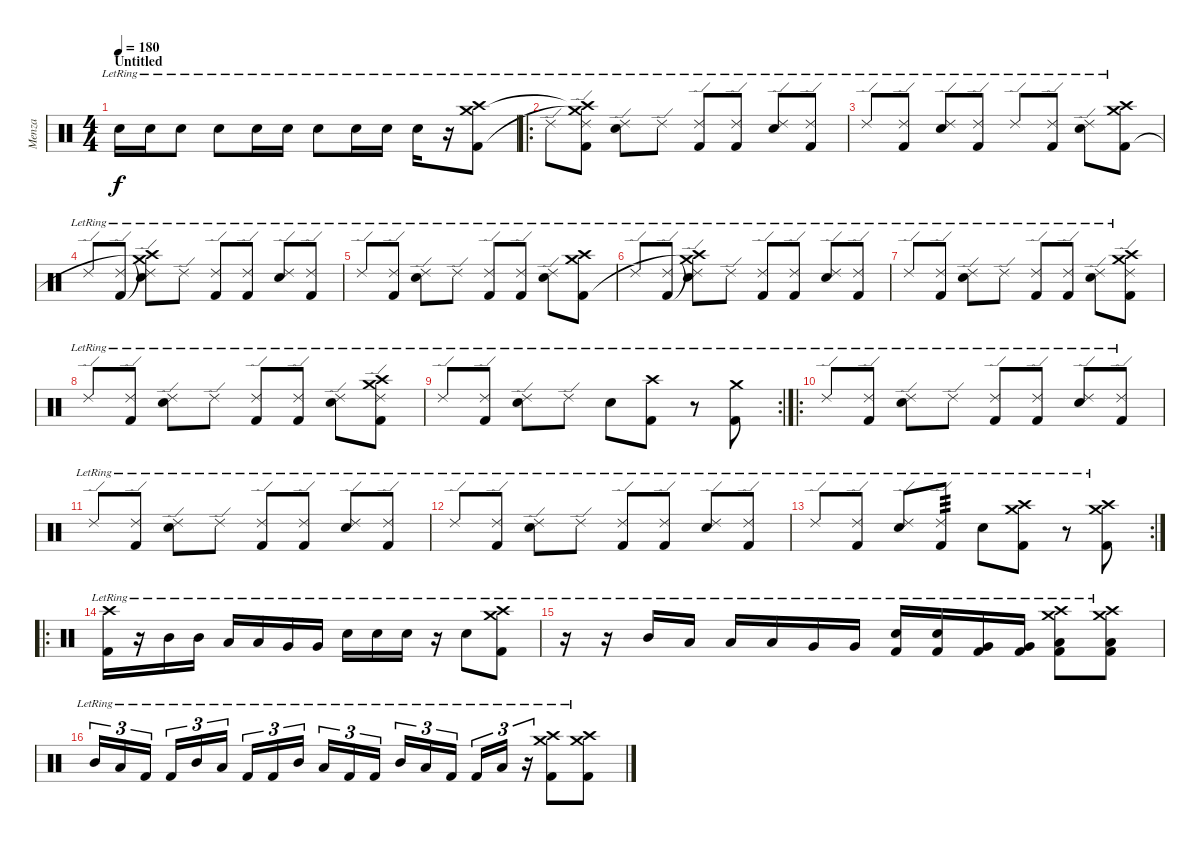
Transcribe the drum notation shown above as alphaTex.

\track ("Menza" "Menza") {instrument percussion}
\staff {score}
\articulation defaults
\ts (4 4)
\section ("" "Untitled")
\tempo 180
\clef neutral
\ks c "Electric Snare (hit)"{lr}.16{dy f} "Electric Snare (hit)"{lr}.16 "Electric Snare (hit)"{lr}.8 "Electric Snare (hit)"{lr}.8 "Electric Snare (hit)"{lr}.16 "Electric Snare (hit)"{lr}.16 "Electric Snare (hit)"{lr}.8 "Electric Snare (hit)"{lr}.16 "Electric Snare (hit)"{lr}.16 "Electric Snare (hit)"{lr}.16
r.16 ("Crash high (hit)"{lr} "Crash medium (hit)"{lr} "Kick (hit) 2"{lr}).8 |
\ro "Ride (edge) 2"{lr}.8
("Ride (edge) 2"{lr} "Crash high (hit)"{t} "Crash medium (hit)"{t} "Kick (hit) 2"{lr}).8 ("Ride (edge) 2"{lr} "Electric Snare (hit)"{lr}).8 "Ride (edge) 2"{lr}.8 ("Ride (edge) 2"{lr} "Kick (hit) 2"{lr}).8 ("Ride (edge) 2"{lr} "Kick (hit) 2"{lr}).8 ("Ride (edge) 2"{lr} "Electric Snare (hit)"{lr}).8 ("Ride (edge) 2"{lr} "Kick (hit) 2"{lr}).8 |
"Ride (edge) 2"{lr}.8 ("Ride (edge) 2"{lr} "Kick (hit) 2"{lr}).8 ("Ride (edge) 2"{lr} "Electric Snare (hit)"{lr}).8 ("Ride (edge) 2"{lr} "Kick (hit) 2"{lr}).8 "Ride (edge) 2"{lr}.8 ("Ride (edge) 2"{lr} "Kick (hit) 2"{lr}).8 ("Ride (edge) 2"{lr} "Electric Snare (hit)"{lr}).8 ("Crash high (hit)"{lr} "Crash medium (hit)"{lr} "Kick (hit) 2"{lr}).8 |
"Ride (edge) 2"{lr}.8 ("Ride (edge) 2"{lr} "Kick (hit) 2"{lr}).8 ("Ride (edge) 2"{lr} "Crash high (hit)"{t} "Crash medium (hit)"{t} "Electric Snare (hit)"{lr}).8 "Ride (edge) 2"{lr}.8 ("Ride (edge) 2"{lr} "Kick (hit) 2"{lr}).8 ("Ride (edge) 2"{lr} "Kick (hit) 2"{lr}).8 ("Ride (edge) 2"{lr} "Electric Snare (hit)"{lr}).8 ("Ride (edge) 2"{lr} "Kick (hit) 2"{lr}).8 |
"Ride (edge) 2"{lr}.8 ("Ride (edge) 2"{lr} "Kick (hit) 2"{lr}).8 ("Ride (edge) 2"{lr} "Electric Snare (hit)"{lr}).8 "Ride (edge) 2"{lr}.8 ("Ride (edge) 2"{lr} "Kick (hit) 2"{lr}).8 ("Ride (edge) 2"{lr} "Kick (hit) 2"{lr}).8 ("Ride (edge) 2"{lr} "Electric Snare (hit)"{lr}).8 ("Crash high (hit)"{lr} "Crash medium (hit)"{lr} "Kick (hit) 2"{lr}).8 |
"Ride (edge) 2"{lr}.8 ("Ride (edge) 2"{lr} "Kick (hit) 2"{lr}).8 ("Ride (edge) 2"{lr} "Crash high (hit)"{t} "Crash medium (hit)"{t} "Electric Snare (hit)"{lr}).8 "Ride (edge) 2"{lr}.8 ("Ride (edge) 2"{lr} "Kick (hit) 2"{lr}).8 ("Ride (edge) 2"{lr} "Kick (hit) 2"{lr}).8 ("Ride (edge) 2"{lr} "Electric Snare (hit)"{lr}).8 ("Ride (edge) 2"{lr} "Kick (hit) 2"{lr}).8 |
"Ride (edge) 2"{lr}.8 ("Ride (edge) 2"{lr} "Kick (hit) 2"{lr}).8 ("Ride (edge) 2"{lr} "Electric Snare (hit)"{lr}).8 "Ride (edge) 2"{lr}.8 ("Ride (edge) 2"{lr} "Kick (hit) 2"{lr}).8 ("Ride (edge) 2"{lr} "Kick (hit) 2"{lr}).8 ("Ride (edge) 2"{lr} "Electric Snare (hit)"{lr}).8 ("Ride (edge) 2"{lr} "Crash high (hit)"{lr} "Crash medium (hit)"{lr} "Kick (hit) 2"{lr}).8 |
"Ride (edge) 2"{lr}.8 ("Ride (edge) 2"{lr} "Kick (hit) 2"{lr}).8 ("Ride (edge) 2"{lr} "Electric Snare (hit)"{lr}).8 "Ride (edge) 2"{lr}.8 ("Ride (edge) 2"{lr} "Kick (hit) 2"{lr}).8 ("Ride (edge) 2"{lr} "Kick (hit) 2"{lr}).8 ("Ride (edge) 2"{lr} "Electric Snare (hit)"{lr}).8 ("Ride (edge) 2"{lr} "Crash high (hit)"{lr} "Crash medium (hit)"{lr} "Kick (hit) 2"{lr}).8 |
\rc 2 "Ride (edge) 2"{lr}.8
("Ride (edge) 2"{lr} "Kick (hit) 2"{lr}).8 ("Ride (edge) 2"{lr} "Electric Snare (hit)"{lr}).8 "Ride (edge) 2"{lr}.8 "Electric Snare (hit)"{lr}.8 ("Crash high (hit)"{lr} "Kick (hit) 2"{lr}).8 r.8 ("Crash medium (hit)"{lr} "Kick (hit) 2"{lr}).8 |
\ro "Ride (edge) 2"{lr}.8
("Ride (edge) 2"{lr} "Kick (hit) 2"{lr}).8 ("Ride (edge) 2"{lr} "Electric Snare (hit)"{lr}).8 "Ride (edge) 2"{lr}.8 ("Ride (edge) 2"{lr} "Kick (hit) 2"{lr}).8 ("Ride (edge) 2"{lr} "Kick (hit) 2"{lr}).8 ("Ride (edge) 2"{lr} "Electric Snare (hit)"{lr}).8 ("Ride (edge) 2"{lr} "Kick (hit) 2"{lr}).8 |
"Ride (edge) 2"{lr}.8 ("Ride (edge) 2"{lr} "Kick (hit) 2"{lr}).8 ("Ride (edge) 2"{lr} "Electric Snare (hit)"{lr}).8 "Ride (edge) 2"{lr}.8 ("Ride (edge) 2"{lr} "Kick (hit) 2"{lr}).8 ("Ride (edge) 2"{lr} "Kick (hit) 2"{lr}).8 ("Ride (edge) 2"{lr} "Electric Snare (hit)"{lr}).8 ("Ride (edge) 2"{lr} "Kick (hit) 2"{lr}).8 |
"Ride (edge) 2"{lr}.8 ("Ride (edge) 2"{lr} "Kick (hit) 2"{lr}).8 ("Ride (edge) 2"{lr} "Electric Snare (hit)"{lr}).8 "Ride (edge) 2"{lr}.8 ("Ride (edge) 2"{lr} "Kick (hit) 2"{lr}).8 ("Ride (edge) 2"{lr} "Kick (hit) 2"{lr}).8 ("Ride (edge) 2"{lr} "Electric Snare (hit)"{lr}).8 ("Ride (edge) 2"{lr} "Kick (hit) 2"{lr}).8 |
\rc 2 "Ride (edge) 2"{lr}.8
("Ride (edge) 2"{lr} "Kick (hit) 2"{lr}).8 ("Ride (edge) 2"{lr} "Electric Snare (hit)"{lr}).8 ("Ride (edge) 2"{lr} "Kick (hit) 2").8{tp 3} "Electric Snare (hit)"{lr}.8 ("Crash high (hit)"{lr} "Crash medium (hit)"{lr} "Kick (hit) 2"{lr}).8 r.8 ("Crash high (hit)"{lr} "Crash medium (hit)"{lr} "Kick (hit) 2"{lr}).8 |
\ro
("Crash high (hit)"{lr} "Kick (hit) 2"{lr}).16 r.16 "Mid Tom (hit)"{lr}.16 "Mid Tom (hit)"{lr}.16 "Low Tom (hit)"{lr}.16 "Low Tom (hit)"{lr}.16 "Very Low Tom (hit)"{lr}.16 "Very Low Tom (hit)"{lr}.16 "Electric Snare (hit)"{lr}.16 "Electric Snare (hit)"{lr}.16 "Electric Snare (hit)"{lr}.16 r.16 "Electric Snare (hit)"{lr}.8 ("Crash high (hit)"{lr} "Crash medium (hit)"{lr} "Kick (hit) 2"{lr}).8 |
r.16 r.16 "Mid Tom (hit)"{lr}.16 "Low Tom (hit)"{lr}.16 "Low Tom (hit)"{lr}.16 "Low Tom (hit)"{lr}.16 "Very Low Tom (hit)"{lr}.16 "Very Low Tom (hit)"{lr}.16 ("Electric Snare (hit)"{lr} "Kick (hit) 2"{lr}).16 ("Electric Snare (hit)"{lr} "Kick (hit) 2"{lr}).16 ("Very Low Tom (hit)"{lr} "Kick (hit) 2"{lr}).16 ("Very Low Tom (hit)"{lr} "Kick (hit) 2"{lr}).16 ("Crash high (hit)"{lr} "Crash medium (hit)"{lr} "Low Tom (hit)"{lr} "Kick (hit) 2"{lr}).8 ("Crash high (hit)"{lr} "Crash medium (hit)"{lr} "Low Tom (hit)"{lr} "Kick (hit) 2"{lr}).8 |
"Mid Tom (hit)"{lr}.16{tu (3 2)} "Low Tom (hit)"{lr}.16{tu (3 2)} "Kick (hit) 2"{lr}.16{tu (3 2)} "Kick (hit) 2"{lr}.16{tu (3 2)} "Mid Tom (hit)"{lr}.16{tu (3 2)} "Low Tom (hit)"{lr}.16{tu (3 2)} "Kick (hit) 2"{lr}.16{tu (3 2)} "Kick (hit) 2"{lr}.16{tu (3 2)} "Mid Tom (hit)"{lr}.16{tu (3 2)} "Low Tom (hit)"{lr}.16{tu (3 2)} "Kick (hit) 2"{lr}.16{tu (3 2)} "Kick (hit) 2"{lr}.16{tu (3 2)} "Mid Tom (hit)"{lr}.16{tu (3 2)} "Low Tom (hit)"{lr}.16{tu (3 2)} "Kick (hit) 2"{lr}.16{tu (3 2)} "Kick (hit) 2"{lr}.16{tu (3 2)} "Low Tom (hit)"{lr}.16{tu (3 2)} r.16{tu (3 2)} ("Crash high (hit)"{lr} "Crash medium (hit)"{lr} "Kick (hit) 2"{lr}).8 ("Crash high (hit)"{lr} "Crash medium (hit)"{lr} "Kick (hit) 2"{lr}).8
